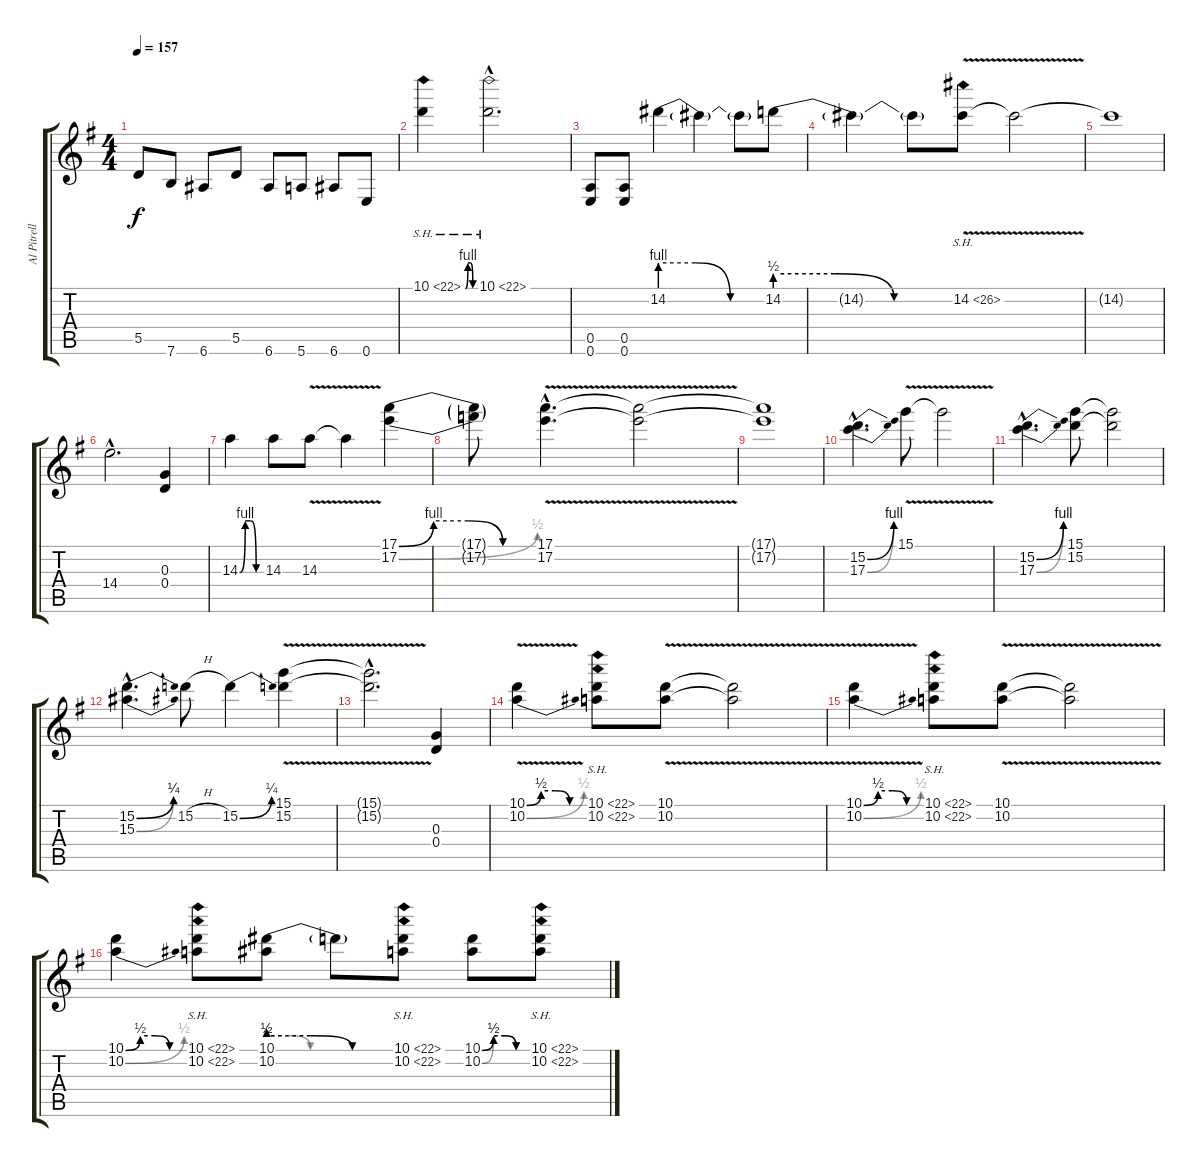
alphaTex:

\track ("Al Pitrelli" "Al Pitrell") {instrument overdrivenguitar}
\staff {score tabs}
\tuning (E4 B3 G3 D3 A2 E2) {hide}
\ts (4 4)
\tempo 157
\clef g2
\ks g
5.5.8{dy f} 7.6.8 6.6.8 5.5.8 6.6.8 5.6.8 6.6.8 0.6.8 |
10.1{be (custom 0 0 15 4 30 4 45 0 60 0) sh 12}.4 10.1{sh 12 hac}.2{d} |
(0.5 0.6).8 (0.5 0.6).8 14.2{be (custom 0 4 20 4 40 0 60 0)}.4 14.2{t}.4 14.2{t}.8 14.2{be (custom 0 2 20 2 40 0 60 0)}.8 |
14.2{t}.4 14.2{t}.8 14.2{sh 12 v}.8 14.2{t}.2 |
14.2{t}.1 |
14.4{hac}.2{d} (0.3 0.4).4 |
14.3{be (custom 0 0 15 4 30 4 45 0 60 0)}.4 14.3.8 14.3{v}.8 14.3{t}.4 (17.1{be (custom 0 0 15 4 30 4 45 0 60 0)} 17.2{be (bend 0 0 60 2)}).4 |
(17.1{t} 17.2{t}).8 (17.1{hac} 17.2{v hac}).4{d} (17.1{t} 17.2{t}).2 |
(17.1{t} 17.2{t}).1 |
(15.2{be (bend 0 0 60 4) hac} 17.3{be (bend 0 0 60 4) hac}).4{d} 15.1{v}.8 15.1{t}.2 |
(15.2{be (bend 0 0 60 4) hac} 17.3{be (bend 0 0 60 4) hac}).4{d} (15.1 15.2).8 (15.1{t} 15.2{t}).2 |
(15.2{be (bend 0 0 60 1) hac} 15.3{be (bend 0 0 60 1) hac}).4{d} 15.2{h}.8 15.2{be (bend 0 0 60 1)}.4 (15.1{v} 15.2).4 |
(15.1{hac t} 15.2{hac t}).2{d} (0.3 0.4).4 |
(10.1{be (custom 0 0 15 2 30 2 45 0 60 0) v} 10.2{be (bend 0 0 60 2)}).4 (10.1{sh 12} 10.2{sh 12}).8 (10.1{v} 10.2).8 (10.1{t} 10.2{t}).2 |
(10.1{be (custom 0 0 15 2 30 2 45 0 60 0) v} 10.2{be (bend 0 0 60 2)}).4 (10.1{sh 12} 10.2{sh 12}).8 (10.1{v} 10.2).8 (10.1{t} 10.2{t}).2 |
(10.1{be (custom 0 0 15 2 30 2 45 0 60 0)} 10.2{be (bend 0 0 60 2)}).4 (10.1{sh 12} 10.2{sh 12}).8 (10.1{be (custom 0 2 20 2 40 0 60 0)} 10.2{be (custom 0 2 20 2 40 0 60 0)}).8 10.1{t}.8 (10.1{sh 12} 10.2{sh 12}).8 (10.1{be (custom 0 0 15 2 30 2 45 0 60 0)} 10.2{be (custom 0 0 15 2 30 2 45 0 60 0)}).8 (10.1{sh 12} 10.2{sh 12}).8
